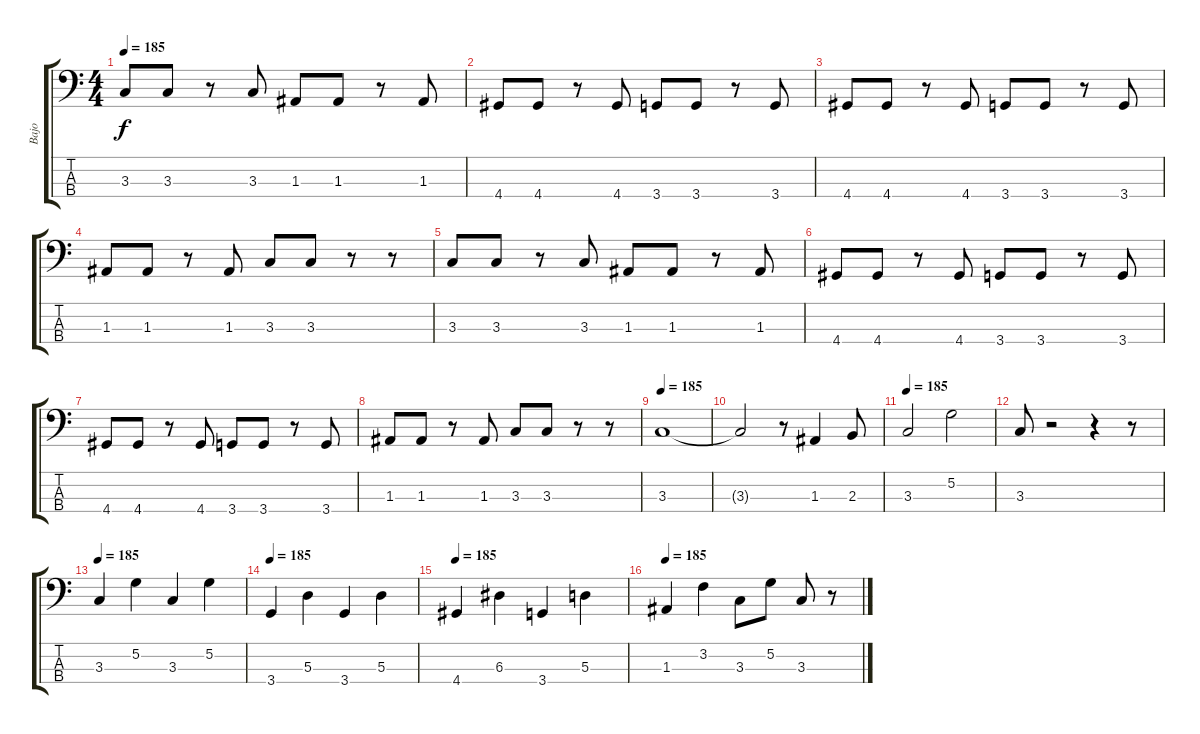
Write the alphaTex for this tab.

\track ("Bajo" "Bajo") {instrument electricbassfinger}
\staff {score tabs}
\tuning (G2 D2 A1 E1) {hide}
\ts (4 4)
\tempo 185
\clef f4
\ks c
3.3.8{dy f} 3.3.8 r.8 3.3.8 1.3.8 1.3.8 r.8 1.3.8 |
4.4.8 4.4.8 r.8 4.4.8 3.4.8 3.4.8 r.8 3.4.8 |
4.4.8 4.4.8 r.8 4.4.8 3.4.8 3.4.8 r.8 3.4.8 |
1.3.8 1.3.8 r.8 1.3.8 3.3.8 3.3.8 r.8 r.8 |
3.3.8 3.3.8 r.8 3.3.8 1.3.8 1.3.8 r.8 1.3.8 |
4.4.8 4.4.8 r.8 4.4.8 3.4.8 3.4.8 r.8 3.4.8 |
4.4.8 4.4.8 r.8 4.4.8 3.4.8 3.4.8 r.8 3.4.8 |
1.3.8 1.3.8 r.8 1.3.8 3.3.8 3.3.8 r.8 r.8 |
\tempo 185
3.3.1 |
3.3{t}.2 r.8 1.3.4 2.3.8 |
\tempo 185
3.3.2 5.2.2 |
3.3.8 r.2 r.4 r.8 |
\tempo 185
3.3.4 5.2.4 3.3.4 5.2.4 |
\tempo 185
3.4.4 5.3.4 3.4.4 5.3.4 |
\tempo 185
4.4.4 6.3.4 3.4.4 5.3.4 |
\tempo 185
1.3.4 3.2.4 3.3.8 5.2.8 3.3.8 r.8
